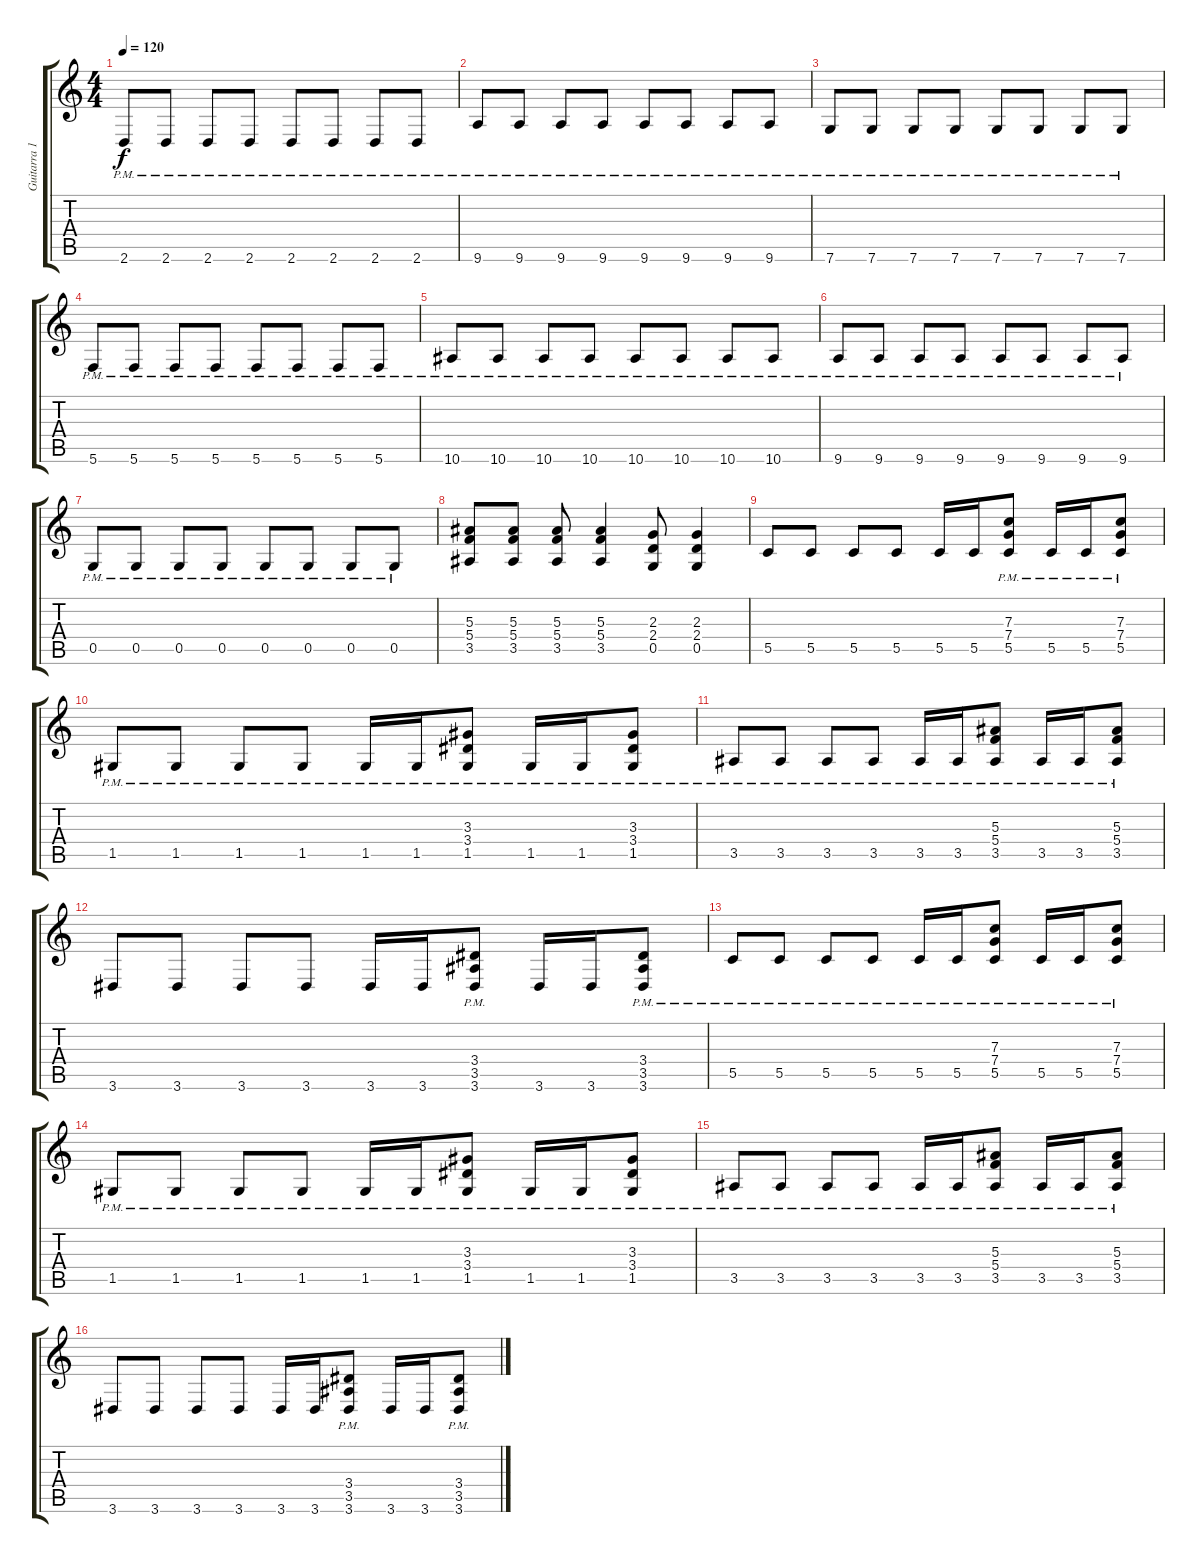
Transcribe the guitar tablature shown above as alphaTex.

\track ("Guitarra 1" "Guitarra 1") {instrument distortionguitar}
\staff {score tabs}
\tuning (D4 A3 F3 C3 G2 C2) {hide}
\ts (4 4)
\tempo 120
\clef g2
\ks c
2.6{pm}.8{dy f} 2.6{pm}.8 2.6{pm}.8 2.6{pm}.8 2.6{pm}.8 2.6{pm}.8 2.6{pm}.8 2.6{pm}.8 |
9.6{pm}.8 9.6{pm}.8 9.6{pm}.8 9.6{pm}.8 9.6{pm}.8 9.6{pm}.8 9.6{pm}.8 9.6{pm}.8 |
7.6{pm}.8 7.6{pm}.8 7.6{pm}.8 7.6{pm}.8 7.6{pm}.8 7.6{pm}.8 7.6{pm}.8 7.6{pm}.8 |
5.6{pm}.8 5.6{pm}.8 5.6{pm}.8 5.6{pm}.8 5.6{pm}.8 5.6{pm}.8 5.6{pm}.8 5.6{pm}.8 |
10.6{pm}.8 10.6{pm}.8 10.6{pm}.8 10.6{pm}.8 10.6{pm}.8 10.6{pm}.8 10.6{pm}.8 10.6{pm}.8 |
9.6{pm}.8 9.6{pm}.8 9.6{pm}.8 9.6{pm}.8 9.6{pm}.8 9.6{pm}.8 9.6{pm}.8 9.6{pm}.8 |
0.5{pm}.8 0.5{pm}.8 0.5{pm}.8 0.5{pm}.8 0.5{pm}.8 0.5{pm}.8 0.5{pm}.8 0.5{pm}.8 |
(5.3 5.4 3.5).8 (5.3 5.4 3.5).8 (5.3 5.4 3.5).8 (5.3 5.4 3.5).4 (2.3 2.4 0.5).8 (2.3 2.4 0.5).4 |
5.5.8{instrument distortionguitar} 5.5.8 5.5.8 5.5.8 5.5.16 5.5.16 (7.3 7.4 5.5{pm}).8 5.5{pm}.16 5.5{pm}.16 (7.3 7.4 5.5{pm}).8 |
1.5{pm}.8 1.5{pm}.8 1.5{pm}.8 1.5{pm}.8 1.5{pm}.16 1.5{pm}.16 (3.3 3.4 1.5{pm}).8 1.5{pm}.16 1.5{pm}.16 (3.3 3.4 1.5{pm}).8 |
3.5{pm}.8 3.5{pm}.8 3.5{pm}.8 3.5{pm}.8 3.5{pm}.16 3.5{pm}.16 (5.3 5.4 3.5{pm}).8 3.5{pm}.16 3.5{pm}.16 (5.3 5.4 3.5{pm}).8 |
3.6.8 3.6.8 3.6.8 3.6.8 3.6.16 3.6.16 (3.4 3.5{pm} 3.6).8 3.6.16 3.6.16 (3.4 3.5{pm} 3.6).8 |
5.5{pm}.8 5.5{pm}.8 5.5{pm}.8 5.5{pm}.8 5.5{pm}.16 5.5{pm}.16 (7.3 7.4 5.5{pm}).8 5.5{pm}.16 5.5{pm}.16 (7.3 7.4 5.5{pm}).8 |
1.5{pm}.8 1.5{pm}.8 1.5{pm}.8 1.5{pm}.8 1.5{pm}.16 1.5{pm}.16 (3.3 3.4 1.5{pm}).8 1.5{pm}.16 1.5{pm}.16 (3.3 3.4 1.5{pm}).8 |
3.5{pm}.8 3.5{pm}.8 3.5{pm}.8 3.5{pm}.8 3.5{pm}.16 3.5{pm}.16 (5.3 5.4 3.5{pm}).8 3.5{pm}.16 3.5{pm}.16 (5.3 5.4 3.5{pm}).8 |
3.6.8 3.6.8 3.6.8 3.6.8 3.6.16 3.6.16 (3.4 3.5{pm} 3.6).8 3.6.16 3.6.16 (3.4 3.5{pm} 3.6).8
